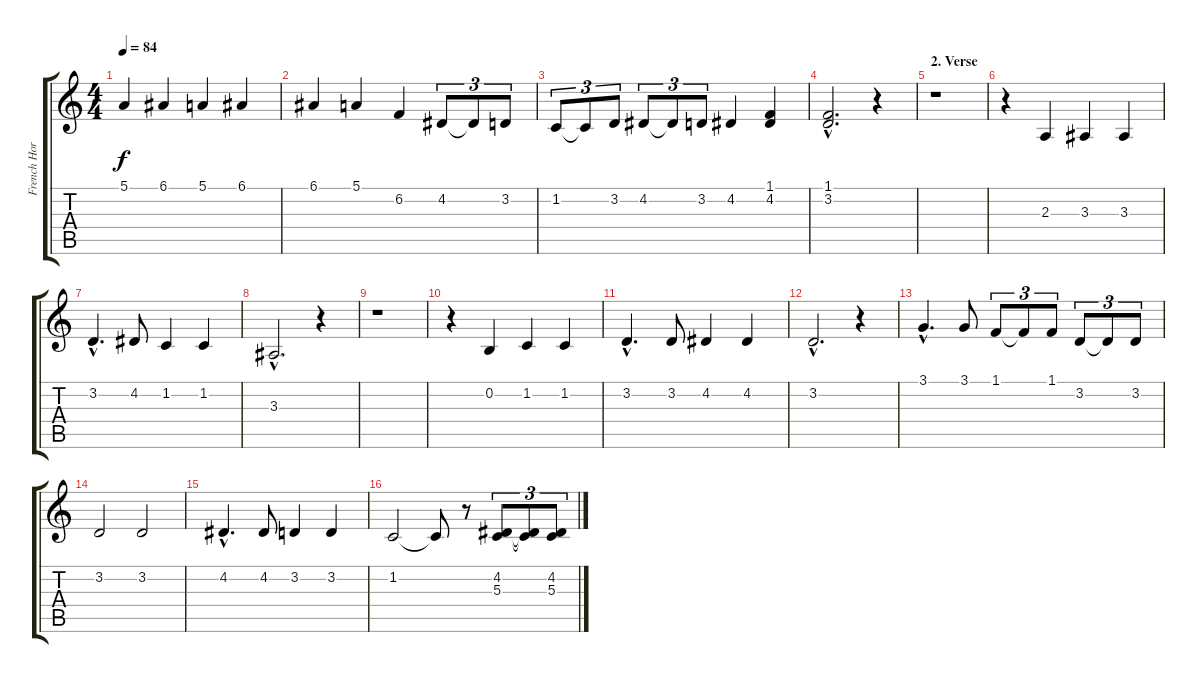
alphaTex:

\track ("French Horn" "French Hor") {instrument frenchhorn}
\staff {score tabs}
\tuning (E4 B3 G3 D3 A2 E2) {hide}
\ts (4 4)
\tempo 84
\clef g2
\ks c
5.1.4{dy f} 6.1.4 5.1.4 6.1.4 |
6.1.4 5.1.4 6.2.4 4.2.8{tu (3 2)} 4.2{t}.8{tu (3 2)} 3.2.8{tu (3 2)} |
1.2.8{tu (3 2)} 1.2{t}.8{tu (3 2)} 3.2.8{tu (3 2)} 4.2.8{tu (3 2)} 4.2{t}.8{tu (3 2)} 3.2.8{tu (3 2)} 4.2.4 (1.1 4.2).4 |
(1.1{hac} 3.2{hac}).2{d} r.4 |
\section ("" "2. Verse")
r.1 |
r.4 2.3.4 3.3.4 3.3.4 |
3.2{hac}.4{d} 4.2.8 1.2.4 1.2.4 |
3.3{hac}.2{d} r.4 |
r.1 |
r.4 0.2.4 1.2.4 1.2.4 |
3.2{hac}.4{d} 3.2.8 4.2.4 4.2.4 |
3.2{hac}.2{d} r.4 |
3.1{hac}.4{d} 3.1.8 1.1.8{tu (3 2)} 1.1{t}.8{tu (3 2)} 1.1.8{tu (3 2)} 3.2.8{tu (3 2)} 3.2{t}.8{tu (3 2)} 3.2.8{tu (3 2)} |
3.2.2 3.2.2 |
4.2{hac}.4{d} 4.2.8 3.2.4 3.2.4 |
1.2.2 1.2{t}.8 r.8 (4.2 5.3).8{tu (3 2)} (4.2{t} 5.3{t}).8{tu (3 2)} (4.2 5.3).8{tu (3 2)}
